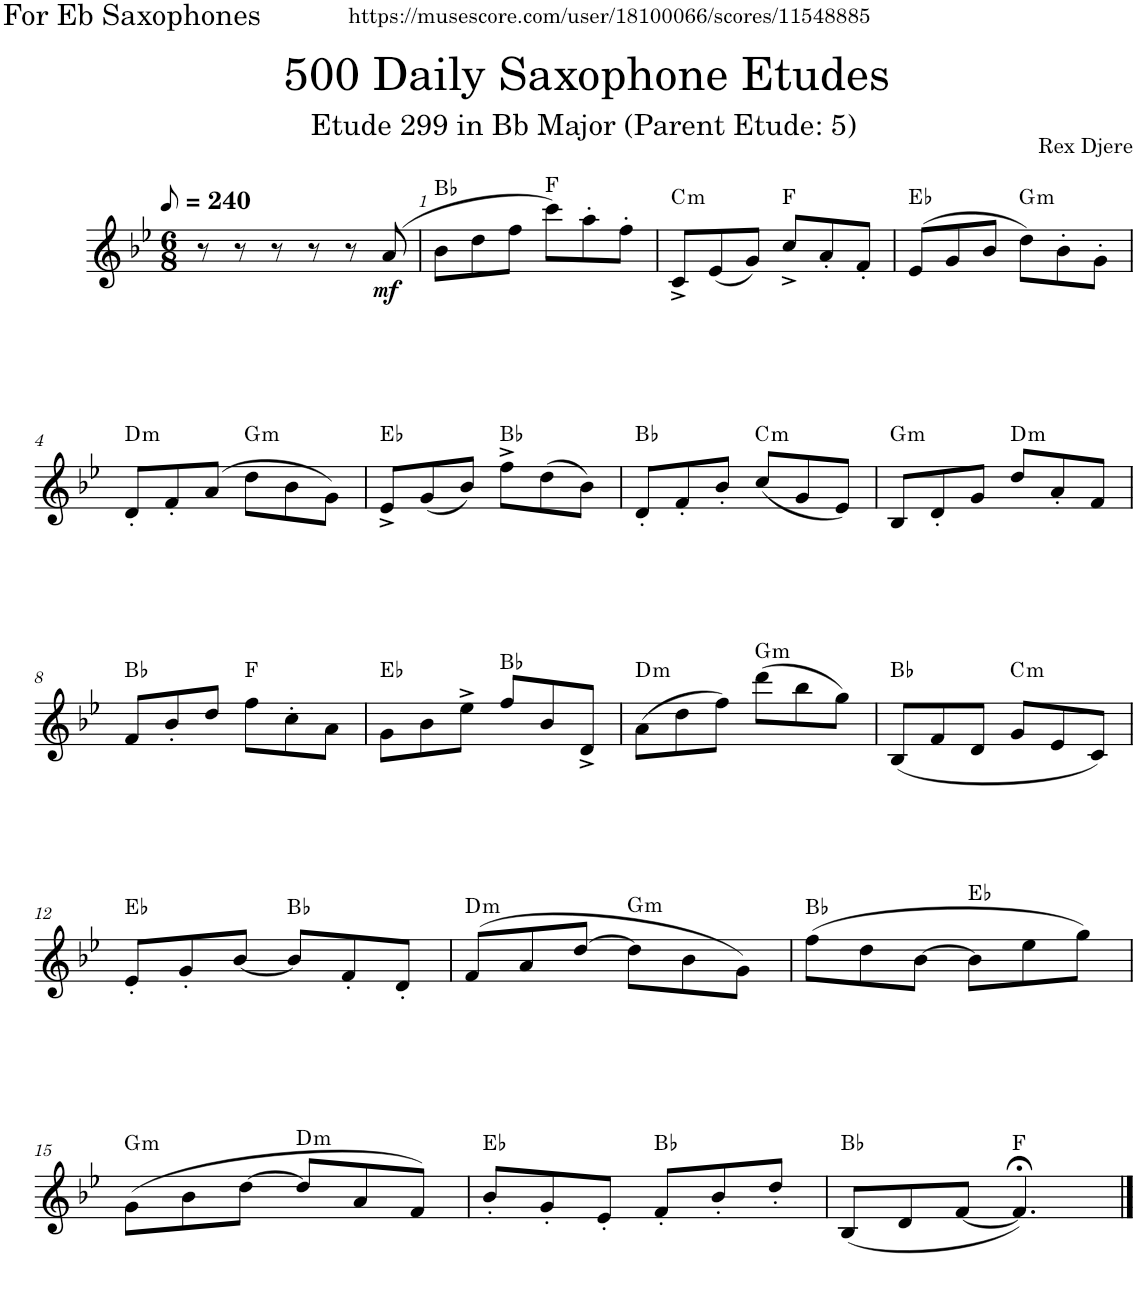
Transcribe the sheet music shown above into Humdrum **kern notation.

**kern	**dynam	**harte
*part1	*part1	*part1
*staff1	*staff1	*
*I"Alto Saxophone	*	*
*I'A. Sax.	*	*
*clefG2	*	*
*Trd5c9	*	*
*k[b-e-]	*	*
*M6/8	*	*
*MM120	*	*
=	=	=
8r	.	.
8r	.	.
8r	.	.
8r	.	.
8r	.	.
!	!LO:DY:b	!
(8a/	mf	.
=1	=1	=1
8b-\L	.	Bb:maj
8dd\	.	.
8ff\J	.	.
8ccc\L)	.	F:maj
8aa'\	.	.
8ff'\J	.	.
=2	=2	=2
!	!	!LO:H:kt=m
8c^/L	.	C:min
(8e-/	.	.
8g/J)	.	.
8cc^/L	.	F:maj
8a'/	.	.
8f'/J	.	.
=3	=3	=3
(8e-/L	.	Eb:maj
8g/	.	.
8b-/J	.	.
!	!	!LO:H:kt=m
8dd\L)	.	G:min
8b-'\	.	.
8g'\J	.	.
!!LO:LB:g=z
=4	=4	=4
!	!	!LO:H:kt=m
8d'/L	.	D:min
8f'/	.	.
(8a/J	.	.
!	!	!LO:H:kt=m
8dd\L	.	G:min
8b-\	.	.
8g\J)	.	.
=5	=5	=5
8e-^/L	.	Eb:maj
(8g/	.	.
8b-/J)	.	.
8ff^\L	.	Bb:maj
(8dd\	.	.
8b-\J)	.	.
=6	=6	=6
8d'/L	.	Bb:maj
8f'/	.	.
8b-'/J	.	.
!	!	!LO:H:kt=m
(8cc/L	.	C:min
8g/	.	.
8e-/J)	.	.
=7	=7	=7
!	!	!LO:H:kt=m
8B-/L	.	G:min
8d'/	.	.
8g/J	.	.
!	!	!LO:H:kt=m
8dd/L	.	D:min
8a'/	.	.
8f/J	.	.
!!LO:LB:g=z
=8	=8	=8
8f/L	.	Bb:maj
8b-'/	.	.
8dd/J	.	.
8ff\L	.	F:maj
8cc'\	.	.
8a\J	.	.
=9	=9	=9
8g\L	.	Eb:maj
8b-\	.	.
8ee-^\J	.	.
8ff/L	.	Bb:maj
8b-/	.	.
8d^/J	.	.
=10	=10	=10
!	!	!LO:H:kt=m
(8a\L	.	D:min
8dd\	.	.
8ff\J)	.	.
!	!	!LO:H:kt=m
(8ddd\L	.	G:min
8bb-\	.	.
8gg\J)	.	.
=11	=11	=11
(8B-/L	.	Bb:maj
8f/	.	.
8d/J	.	.
!	!	!LO:H:kt=m
8g/L	.	C:min
8e-/	.	.
8c/J)	.	.
!!LO:LB:g=z
=12	=12	=12
8e-'/L	.	Eb:maj
8g'/	.	.
[8b-/J	.	.
8b-/L]	.	Bb:maj
8f'/	.	.
8d'/J	.	.
=13	=13	=13
!	!	!LO:H:kt=m
(8f/L	.	D:min
8a/	.	.
[8dd/J	.	.
!	!	!LO:H:kt=m
8dd\L]	.	G:min
8b-\	.	.
8g\J)	.	.
=14	=14	=14
(8ff\L	.	Bb:maj
8dd\	.	.
[8b-\J	.	.
8b-\L]	.	Eb:maj
8ee-\	.	.
8gg\J)	.	.
!!LO:LB:g=z
=15	=15	=15
!	!	!LO:H:kt=m
(8g\L	.	G:min
8b-\	.	.
[8dd\J	.	.
!	!	!LO:H:kt=m
8dd/L]	.	D:min
8a/	.	.
8f/J)	.	.
=16	=16	=16
8b-'/L	.	Eb:maj
8g'/	.	.
8e-'/J	.	.
8f'/L	.	Bb:maj
8b-'/	.	.
8dd'/J	.	.
=17	=17	=17
(8B-/L	.	Bb:maj
8d/	.	.
[8f/J	.	.
4.f;</])	.	F:maj
==	==	==
*-	*-	*-
